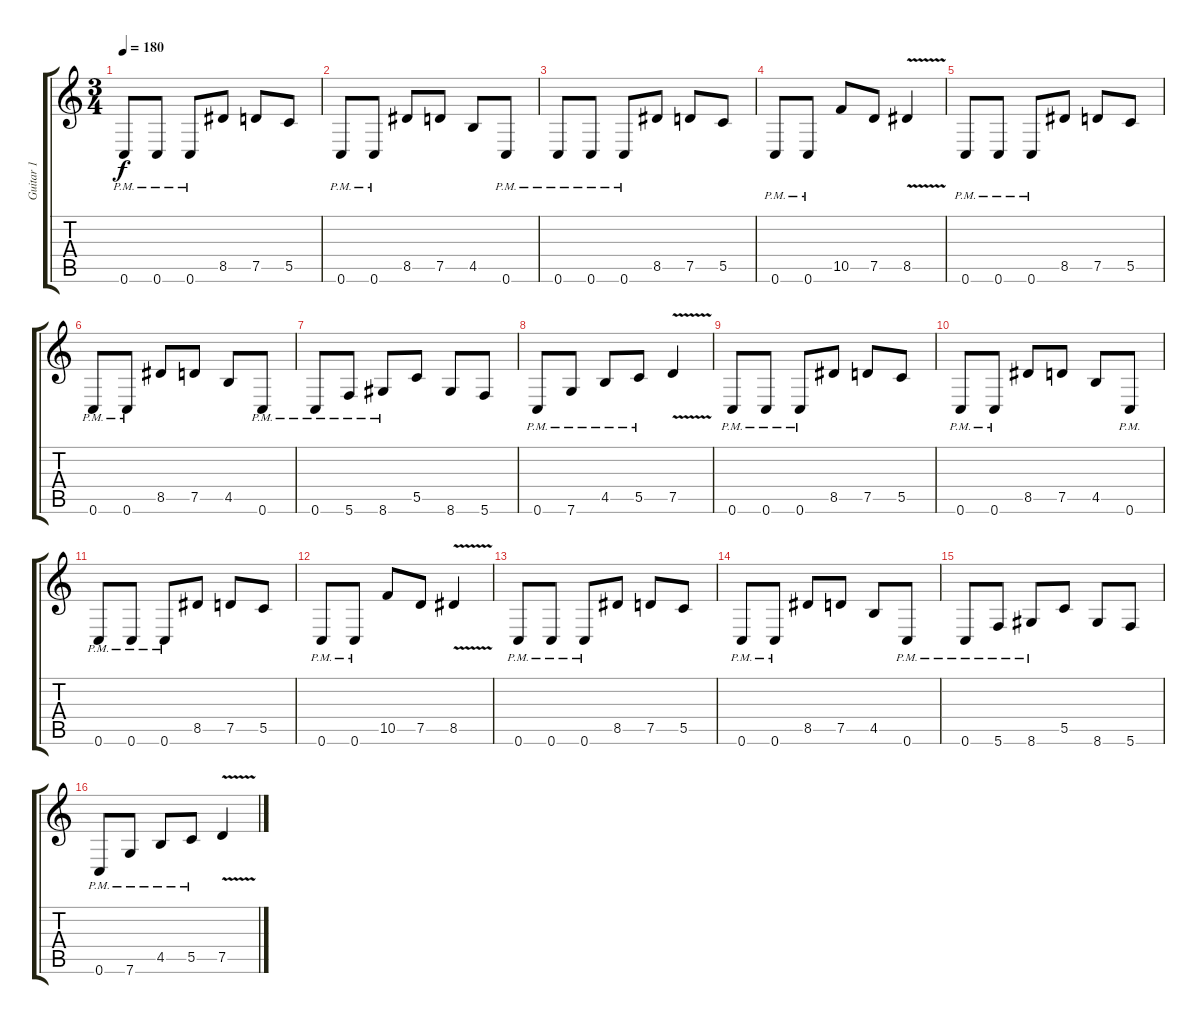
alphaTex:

\track ("Guitar 1" "Guitar 1") {instrument distortionguitar}
\staff {score tabs}
\tuning (D4 A3 F3 C3 G2 C2) {hide}
\ts (3 4)
\tempo 180
\clef g2
\ks c
0.6{pm}.8{dy f} 0.6{pm}.8 0.6{pm}.8 8.5.8 7.5.8 5.5.8 |
0.6{pm}.8 0.6{pm}.8 8.5.8 7.5.8 4.5.8 0.6{pm}.8 |
0.6{pm}.8 0.6{pm}.8 0.6{pm}.8 8.5.8 7.5.8 5.5.8 |
0.6{pm}.8 0.6{pm}.8 10.5.8 7.5.8 8.5{v}.4 |
0.6{pm}.8 0.6{pm}.8 0.6{pm}.8 8.5.8 7.5.8 5.5.8 |
0.6{pm}.8 0.6{pm}.8 8.5.8 7.5.8 4.5.8 0.6{pm}.8 |
0.6{pm}.8 5.6{pm}.8 8.6{pm}.8 5.5.8 8.6.8 5.6.8 |
0.6{pm}.8 7.6{pm}.8 4.5{pm}.8 5.5{pm}.8 7.5{v}.4 |
0.6{pm}.8 0.6{pm}.8 0.6{pm}.8 8.5.8 7.5.8 5.5.8 |
0.6{pm}.8 0.6{pm}.8 8.5.8 7.5.8 4.5.8 0.6{pm}.8 |
0.6{pm}.8 0.6{pm}.8 0.6{pm}.8 8.5.8 7.5.8 5.5.8 |
0.6{pm}.8 0.6{pm}.8 10.5.8 7.5.8 8.5{v}.4 |
0.6{pm}.8 0.6{pm}.8 0.6{pm}.8 8.5.8 7.5.8 5.5.8 |
0.6{pm}.8 0.6{pm}.8 8.5.8 7.5.8 4.5.8 0.6{pm}.8 |
0.6{pm}.8 5.6{pm}.8 8.6{pm}.8 5.5.8 8.6.8 5.6.8 |
0.6{pm}.8 7.6{pm}.8 4.5{pm}.8 5.5{pm}.8 7.5{v}.4
